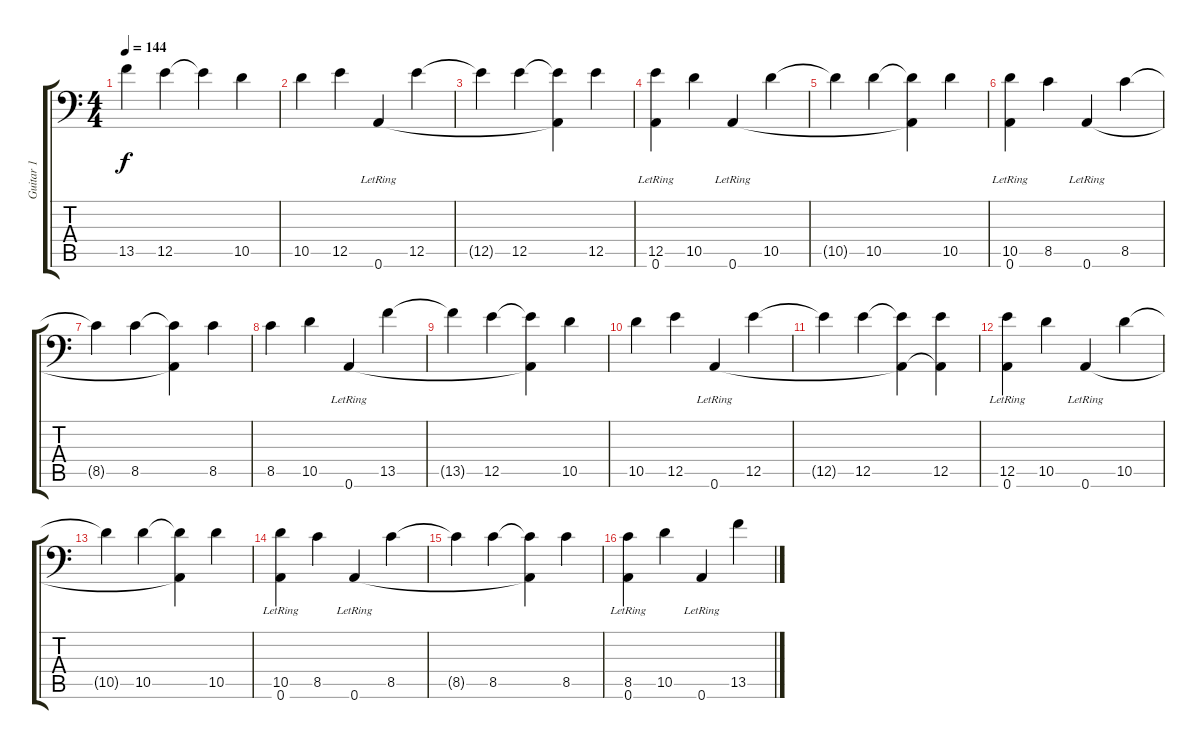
\track ("Guitar 1" "Guitar 1") {instrument electricguitarjazz}
\staff {score tabs}
\tuning (B3 Gb3 D3 A2 E2 A1) {hide}
\ts (4 4)
\tempo 144
\clef f4
\ks c
13.5{t}.4{dy f} 12.5.4 12.5{t}.4 10.5.4 |
10.5.4{instrument distortionguitar} 12.5.4 0.6{lr}.4 12.5.4 |
12.5{t}.4 12.5.4 (12.5{t} 0.6{t}).4 12.5.4 |
(12.5 0.6{lr}).4 10.5.4 0.6{lr}.4 10.5.4 |
10.5{t}.4 10.5.4 (10.5{t} 0.6{t}).4 10.5.4 |
(10.5 0.6{lr}).4 8.5.4 0.6{lr}.4 8.5.4 |
8.5{t}.4 8.5.4 (8.5{t} 0.6{t}).4 8.5.4 |
8.5.4 10.5.4 0.6{lr}.4 13.5.4 |
13.5{t}.4 12.5.4 (12.5{t} 0.6{t}).4 10.5.4 |
10.5.4 12.5.4 0.6{lr}.4 12.5.4 |
12.5{t}.4 12.5.4 (12.5{t} 0.6{t}).4 (12.5 0.6{t}).4 |
(12.5 0.6{lr}).4 10.5.4 0.6{lr}.4 10.5.4 |
10.5{t}.4 10.5.4 (10.5{t} 0.6{t}).4 10.5.4 |
(10.5 0.6{lr}).4 8.5.4 0.6{lr}.4 8.5.4 |
8.5{t}.4 8.5.4 (8.5{t} 0.6{t}).4 8.5.4 |
(8.5 0.6{lr}).4 10.5.4 0.6{lr}.4 13.5.4
